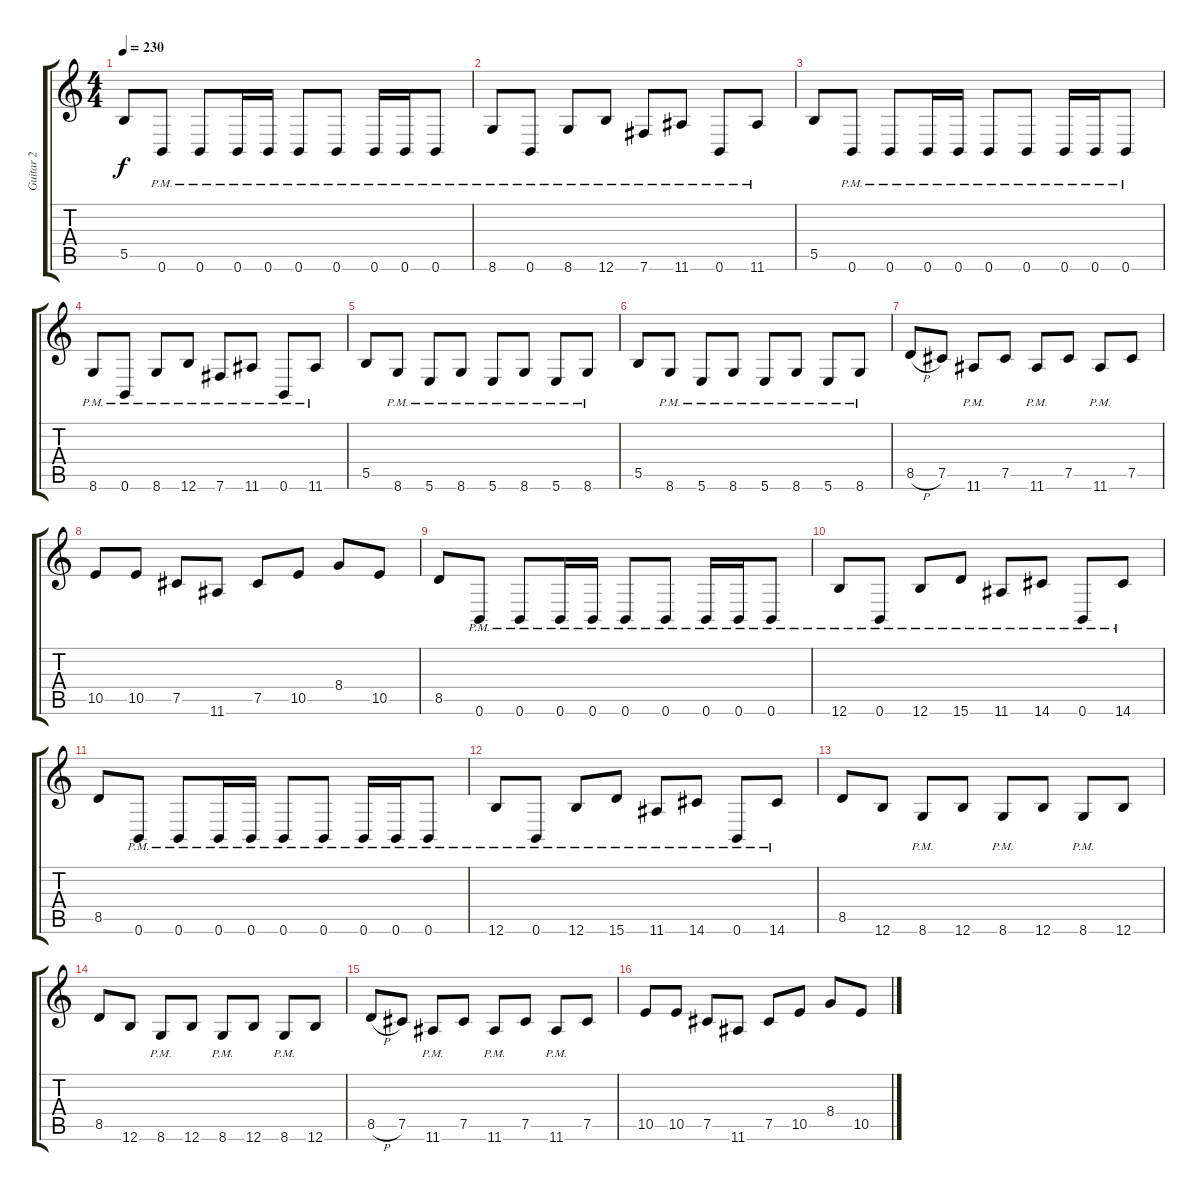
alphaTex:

\track ("Guitar 2" "Guitar 2") {instrument distortionguitar}
\staff {score tabs}
\tuning (Db4 Ab3 E3 B2 Gb2 B1) {hide}
\ts (4 4)
\tempo 230
\clef g2
\ks c
5.5.8{dy f} 0.6{pm}.8 0.6{pm}.8 0.6{pm}.16 0.6{pm}.16 0.6{pm}.8 0.6{pm}.8 0.6{pm}.16 0.6{pm}.16 0.6{pm}.8 |
8.6{pm}.8 0.6{pm}.8 8.6{pm}.8 12.6{pm}.8 7.6{pm}.8 11.6{pm}.8 0.6{pm}.8 11.6{pm}.8 |
5.5.8 0.6{pm}.8 0.6{pm}.8 0.6{pm}.16 0.6{pm}.16 0.6{pm}.8 0.6{pm}.8 0.6{pm}.16 0.6{pm}.16 0.6{pm}.8 |
8.6{pm}.8 0.6{pm}.8 8.6{pm}.8 12.6{pm}.8 7.6{pm}.8 11.6{pm}.8 0.6{pm}.8 11.6{pm}.8 |
5.5.8 8.6{pm}.8 5.6{pm}.8 8.6{pm}.8 5.6{pm}.8 8.6{pm}.8 5.6{pm}.8 8.6{pm}.8 |
5.5.8 8.6{pm}.8 5.6{pm}.8 8.6{pm}.8 5.6{pm}.8 8.6{pm}.8 5.6{pm}.8 8.6{pm}.8 |
8.5{h}.8 7.5.8 11.6{pm}.8 7.5.8 11.6{pm}.8 7.5.8 11.6{pm}.8 7.5.8 |
10.5.8 10.5.8 7.5.8 11.6.8 7.5.8 10.5.8 8.4.8 10.5.8 |
8.5.8 0.6{pm}.8 0.6{pm}.8 0.6{pm}.16 0.6{pm}.16 0.6{pm}.8 0.6{pm}.8 0.6{pm}.16 0.6{pm}.16 0.6{pm}.8 |
12.6{pm}.8 0.6{pm}.8 12.6{pm}.8 15.6{pm}.8 11.6{pm}.8 14.6{pm}.8 0.6{pm}.8 14.6{pm}.8 |
8.5.8 0.6{pm}.8 0.6{pm}.8 0.6{pm}.16 0.6{pm}.16 0.6{pm}.8 0.6{pm}.8 0.6{pm}.16 0.6{pm}.16 0.6{pm}.8 |
12.6{pm}.8 0.6{pm}.8 12.6{pm}.8 15.6{pm}.8 11.6{pm}.8 14.6{pm}.8 0.6{pm}.8 14.6{pm}.8 |
8.5.8 12.6.8 8.6{pm}.8 12.6.8 8.6{pm}.8 12.6.8 8.6{pm}.8 12.6.8 |
8.5.8 12.6.8 8.6{pm}.8 12.6.8 8.6{pm}.8 12.6.8 8.6{pm}.8 12.6.8 |
8.5{h}.8 7.5.8 11.6{pm}.8 7.5.8 11.6{pm}.8 7.5.8 11.6{pm}.8 7.5.8 |
10.5.8 10.5.8 7.5.8 11.6.8 7.5.8 10.5.8 8.4.8 10.5.8
